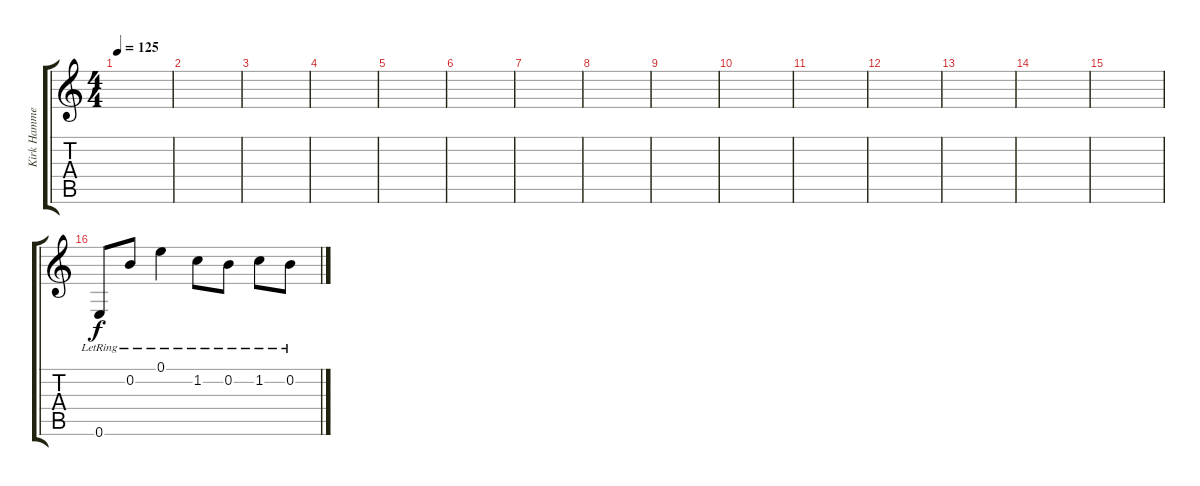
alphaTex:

\track ("Kirk Hammet" "Kirk Hamme") {instrument acousticguitarsteel}
\staff {score tabs}
\tuning (E4 B3 G3 D3 A2 E2) {hide}
\ts (4 4)
\tempo 125
\clef g2
\ks c
|
|
|
|
|
|
|
|
|
|
|
|
|
|
|
0.6{lr}.8 0.2{lr}.8 0.1{lr}.4 1.2{lr}.8 0.2{lr}.8 1.2{lr}.8 0.2{lr}.8
